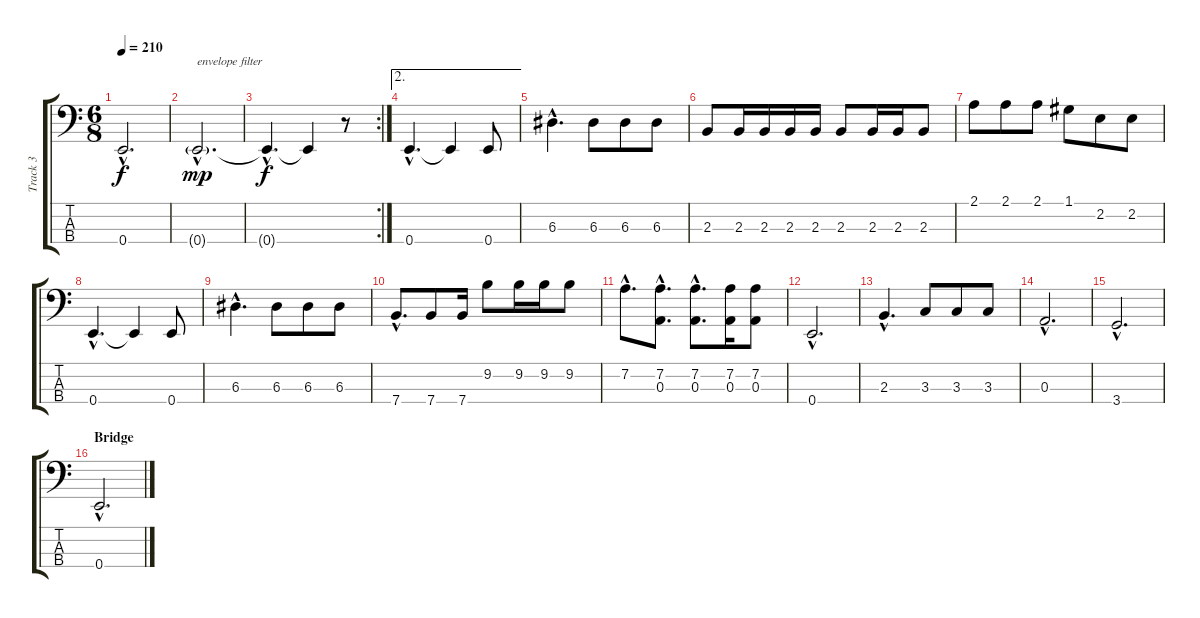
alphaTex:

\track ("Track 3" "Track 3") {instrument electricbasspick}
\staff {score tabs}
\tuning (G2 D2 A1 E1) {hide}
\ts (6 8)
\tempo 210
\clef f4
\ks c
0.4{hac t}.2{d dy f} |
0.4{g hac}.2{d txt "envelope filter" dy mp} |
\rc 2
0.4{hac t}.4{d dy f} 0.4{t}.4 r.8 |
\ae 2
0.4{hac}.4{d} 0.4{t}.4 0.4.8 |
6.3{hac}.4{d} 6.3.8 6.3.8 6.3.8 |
2.3.8 2.3.16 2.3.16 2.3.16 2.3.16 2.3.8 2.3.16 2.3.16 2.3.8 |
2.1.8 2.1.8 2.1.8 1.1.8 2.2.8 2.2.8 |
0.4{hac}.4{d} 0.4{t}.4 0.4.8 |
6.3{hac}.4{d} 6.3.8 6.3.8 6.3.8 |
7.4{hac}.8{d} 7.4.8 7.4.16 9.2.8 9.2.16 9.2.16 9.2.8 |
7.2{hac}.8{d} (7.2{hac} 0.3{hac}).8{d} (7.2{hac} 0.3{hac}).8{d} (7.2 0.3).16 (7.2 0.3).8 |
0.4{hac}.2{d} |
2.3{hac}.4{d} 3.3.8 3.3.8 3.3.8 |
0.3{hac}.2{d} |
3.4{hac}.2{d} |
\section ("" "Bridge")
0.4{hac}.2{d}
